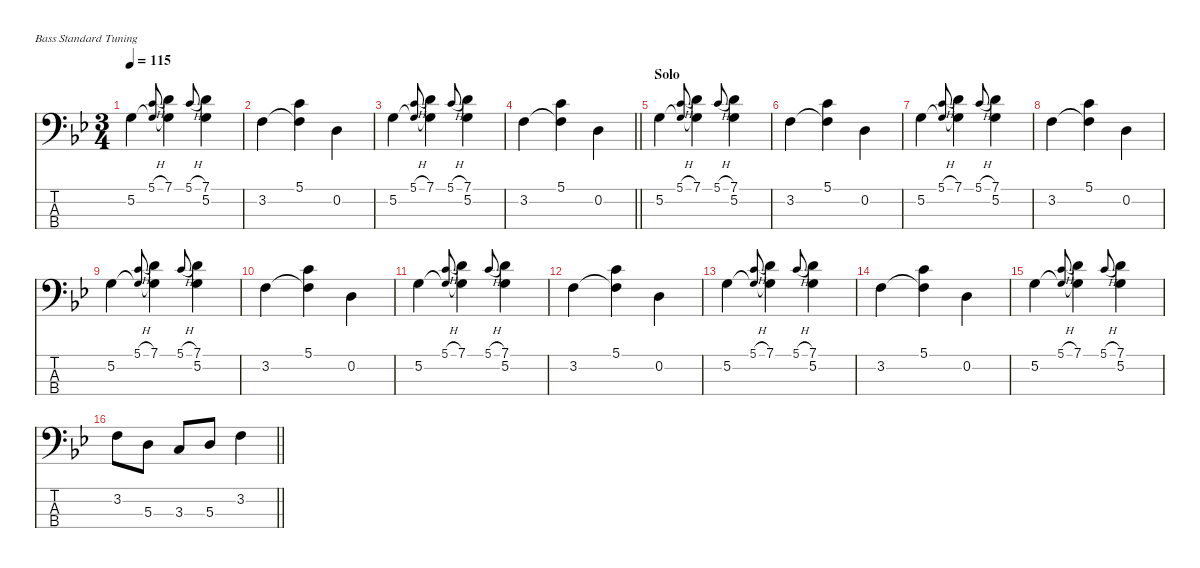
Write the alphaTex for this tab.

\defaultSystemsLayout 4
\hideDynamics
\bracketExtendMode nobrackets
\singleTrackTrackNamePolicy hidden
\multiTrackTrackNamePolicy hidden
\firstSystemTrackNameMode fullname
\firstSystemTrackNameOrientation horizontal
\otherSystemsTrackNameOrientation horizontal
\track ("Bass" "el.bs.") {defaultSystemsLayout 8 instrument electricbassfinger}
\staff {score tabs}
\tuning (G2 D2 A1 E1)
\ts (3 4)
\tempo 115
\clef f4
\ks gminor
5.2{acc forcenatural}.4{dy f beam Down} (5.1{h acc forcenatural} 5.2{t acc forcenatural}).8{gr onbeat dy mf beam Up} (7.1{acc forcenatural} 5.2{t acc forcenatural}).4{dy f beam Down} 5.1{h acc forcenatural}.8{gr onbeat dy mf beam Up} (7.1{acc forcenatural} 5.2{acc forcenatural}).4{dy f beam Down} |
3.2{acc forcenatural}.4{dy mf beam Down} (5.1{acc forcenatural} 3.2{t acc forcenatural}).4{beam Down} 0.2{acc forcenatural}.4{beam Down} |
5.2{acc forcenatural}.4{dy f beam Down} (5.1{h acc forcenatural} 5.2{t acc forcenatural}).8{gr onbeat dy mf beam Up} (7.1{acc forcenatural} 5.2{t acc forcenatural}).4{dy f beam Down} 5.1{h acc forcenatural}.8{gr onbeat dy mf beam Up} (7.1{acc forcenatural} 5.2{acc forcenatural}).4{dy f beam Down} |
\barLineRight lightlight
3.2{acc forcenatural}.4{dy mf beam Down} (5.1{acc forcenatural} 3.2{t acc forcenatural}).4{beam Down} 0.2{acc forcenatural}.4{dy f beam Down} |
\section ("" "Solo")
5.2{acc forcenatural}.4{beam Down} (5.1{h acc forcenatural} 5.2{t acc forcenatural}).8{gr onbeat dy mf beam Up} (7.1{acc forcenatural} 5.2{t acc forcenatural}).4{dy f beam Down} 5.1{h acc forcenatural}.8{gr onbeat dy mf beam Up} (7.1{acc forcenatural} 5.2{acc forcenatural}).4{dy f beam Down} |
3.2{acc forcenatural}.4{dy mf beam Down} (5.1{acc forcenatural} 3.2{t acc forcenatural}).4{beam Down} 0.2{acc forcenatural}.4{dy f beam Down} |
5.2{acc forcenatural}.4{beam Down} (5.1{h acc forcenatural} 5.2{t acc forcenatural}).8{gr onbeat dy mf beam Up} (7.1{acc forcenatural} 5.2{t acc forcenatural}).4{dy f beam Down} 5.1{h acc forcenatural}.8{gr onbeat dy mf beam Up} (7.1{acc forcenatural} 5.2{acc forcenatural}).4{dy f beam Down} |
3.2{acc forcenatural}.4{dy mf beam Down} (5.1{acc forcenatural} 3.2{t acc forcenatural}).4{beam Down} 0.2{acc forcenatural}.4{dy f beam Down} |
5.2{acc forcenatural}.4{beam Down} (5.1{h acc forcenatural} 5.2{t acc forcenatural}).8{gr onbeat dy mf beam Up} (7.1{acc forcenatural} 5.2{t acc forcenatural}).4{dy f beam Down} 5.1{h acc forcenatural}.8{gr onbeat dy mf beam Up} (7.1{acc forcenatural} 5.2{acc forcenatural}).4{dy f beam Down} |
3.2{acc forcenatural}.4{dy mf beam Down} (5.1{acc forcenatural} 3.2{t acc forcenatural}).4{beam Down} 0.2{acc forcenatural}.4{dy f beam Down} |
5.2{acc forcenatural}.4{beam Down} (5.1{h acc forcenatural} 5.2{t acc forcenatural}).8{gr onbeat dy mf beam Up} (7.1{acc forcenatural} 5.2{t acc forcenatural}).4{dy f beam Down} 5.1{h acc forcenatural}.8{gr onbeat dy mf beam Up} (7.1{acc forcenatural} 5.2{acc forcenatural}).4{dy f beam Down} |
3.2{acc forcenatural}.4{dy mf beam Down} (5.1{acc forcenatural} 3.2{t acc forcenatural}).4{beam Down} 0.2{acc forcenatural}.4{dy f beam Down} |
5.2{acc forcenatural}.4{beam Down} (5.1{h acc forcenatural} 5.2{t acc forcenatural}).8{gr onbeat dy mf beam Up} (7.1{acc forcenatural} 5.2{t acc forcenatural}).4{dy f beam Down} 5.1{h acc forcenatural}.8{gr onbeat dy mf beam Up} (7.1{acc forcenatural} 5.2{acc forcenatural}).4{dy f beam Down} |
3.2{acc forcenatural}.4{dy mf beam Down} (5.1{acc forcenatural} 3.2{t acc forcenatural}).4{beam Down} 0.2{acc forcenatural}.4{dy f beam Down} |
5.2{acc forcenatural}.4{beam Down} (5.1{h acc forcenatural} 5.2{t acc forcenatural}).8{gr onbeat dy mf beam Up} (7.1{acc forcenatural} 5.2{t acc forcenatural}).4{dy f beam Down} 5.1{h acc forcenatural}.8{gr onbeat dy mf beam Up} (7.1{acc forcenatural} 5.2{acc forcenatural}).4{dy f beam Down} |
\barLineRight lightlight
3.2{acc forcenatural}.8{dy mf beam Down} 5.3{acc forcenatural}.8{beam Down} 3.3{acc forcenatural}.8{beam Up} 5.3{acc forcenatural}.8{beam Up} 3.2{acc forcenatural}.4{dy f beam Down}
